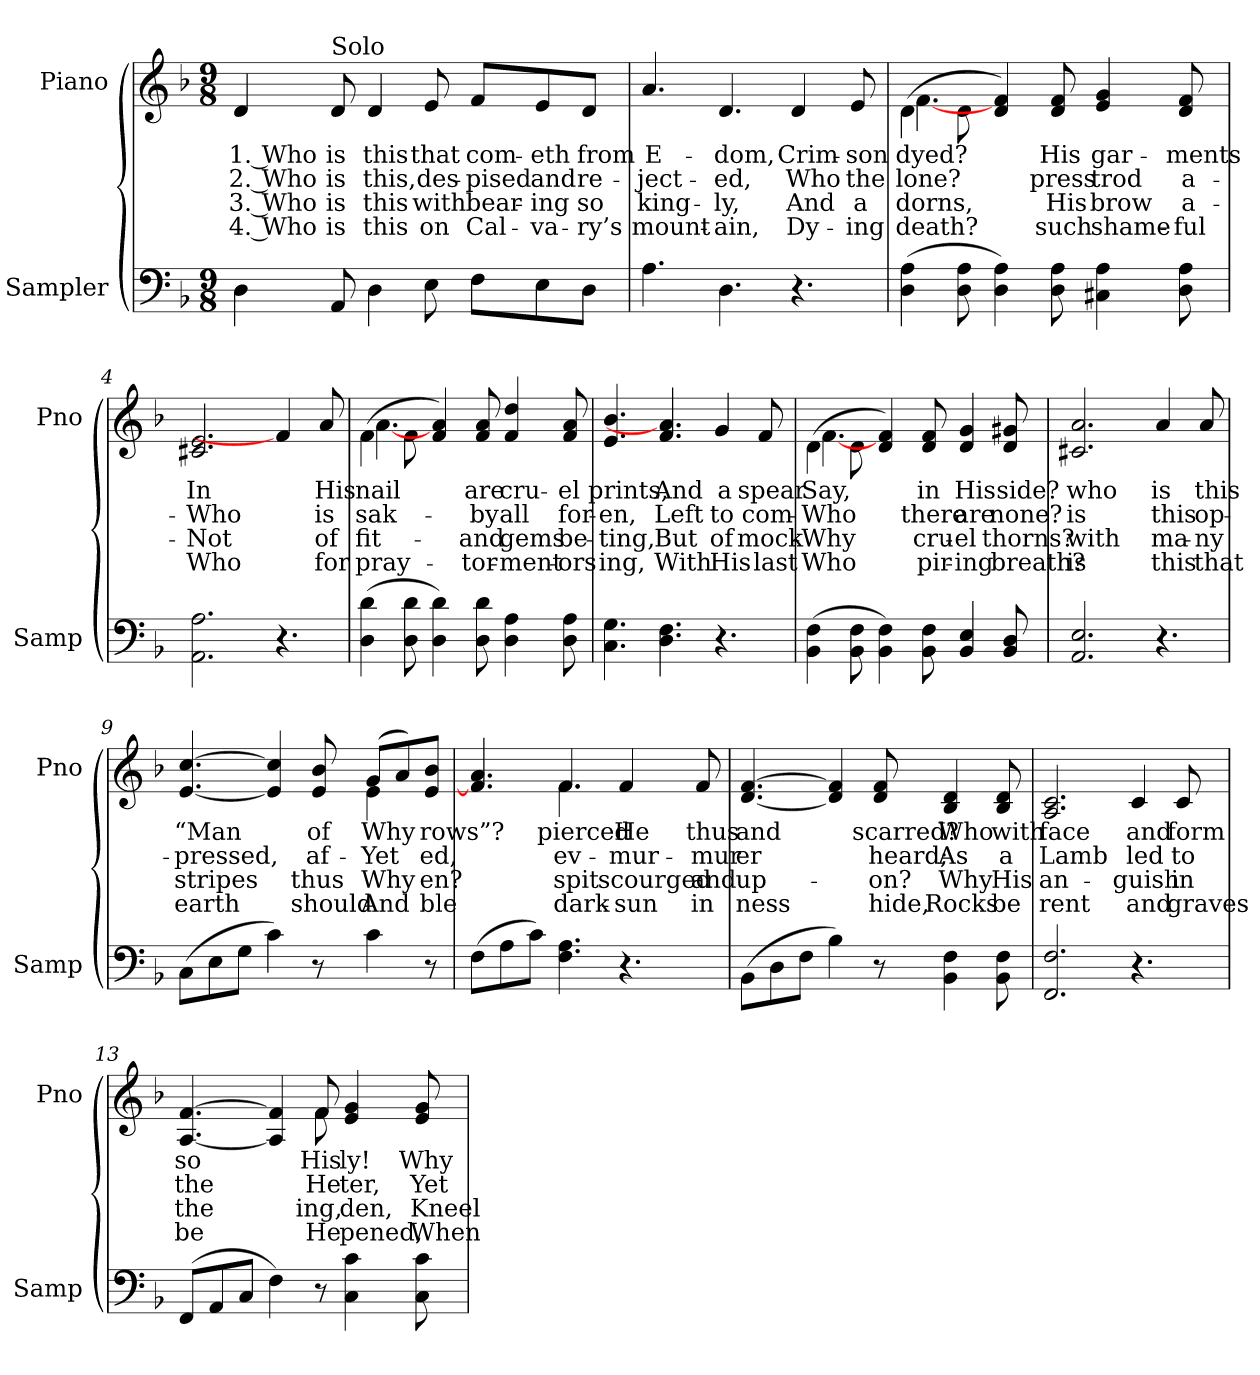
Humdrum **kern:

**kern	**text	**kern	**text	**text	**text	**text
*part2	*part2	*part1	*part1	*part1	*part1	*part1
*staff2	*staff2	*staff1	*staff1	*staff1	*staff1	*staff1
*I"Sampler	*	*I"Piano	*	*	*	*
*I'Samp	*	*I'Pno	*	*	*	*
*clefF4	*	*clefG2	*	*	*	*
*k[b-]	*	*k[b-]	*	*	*	*
*F:	*	*F:	*	*	*	*
*M9/8	*	*M9/8	*	*	*	*
=1	=1	=1	=1	=1	=1	=1
4D	.	4d	1. Who	2. Who	3. Who	4. Who
!	!	!LO:TX:t=Solo	!	!	!	!
8AA	.	8d	is	is	is	is
4D	.	4d	this	this,	this	this
8E	.	8e	that	des-	with	on
8F\L	.	8f/L	com-	-pised	bear-	Cal-
8E\	.	8e/	-eth	and	-ing	-va-
8D\J	.	8d/J	from	re-	so	-ry’s
=2	=2	=2	=2	=2	=2	=2
4.A	.	4.a	E-	-ject-	king-	mount-
4.D	.	4.d	-dom,	-ed,	-ly,	-ain,
4.r	.	4d	Crim-	Who	And	Dy-
.	.	8e	-son	the	a	-ing
=3	=3	=3	=3	=3	=3	=3
*	*	*^	*	*	*	*
(4D 4A	.	(4d\	[4.f	dyed?	-lone?	-dorns,	death?
8D 8A	.	8d\	.	.	.	.	.
4D 4A)	.	4d 4f)	2.ryy	.	.	.	.
8D 8A	.	8d 8f	.	His	-press	His	such
4C#X 4A	.	4e 4g	.	gar-	trod	brow	shame-
8D 8A	.	8d 8f	.	-ments	a-	a-	-ful
*	*	*v	*v	*	*	*	*
=4	=4	=4	=4	=4	=4	=4
2.AA 2.A	.	2.c#X 2.e	In	Who	Not	Who
4.r	.	4f]	.	.	.	.
.	.	8a	His	is	of	for
=5	=5	=5	=5	=5	=5	=5
*	*	*^	*	*	*	*
(4D 4d	.	(4f\	[4.a	nail	-sak-	-fit-	pray-
8D 8d	.	8f\	.	.	.	.	.
4D 4d)	.	4f 4a)	2.ryy	.	.	.	.
8D 8d	.	8f 8a	.	are	by	and	tor-
4D 4A	.	4f 4dd	.	cru-	all	gems	-ment-
8D 8A	.	8f 8a	.	-el	for-	be-	-ors
*	*	*v	*v	*	*	*	*
=6	=6	=6	=6	=6	=6	=6
4.C 4.G	.	4.e 4.b-	prints,	-en,	-ting,	-ing,
4.D 4.F	.	4.f 4.a]	And	Left	But	With
4.r	.	4g	a	to	of	His
.	.	8f	spear	com-	mock-	last
=7	=7	=7	=7	=7	=7	=7
*	*	*^	*	*	*	*
(4BB- 4F	.	(4d\	[4.f	Say,	Who	Why	Who
8BB- 8F	.	8d\	.	.	.	.	.
4BB- 4F)	.	4d 4f)	2.ryy	.	.	.	.
8BB- 8F	.	8d 8f	.	in	there	cru-	-pir-
4BB- 4E	.	4d 4g	.	His	are	-el	-ing
8BB- 8D	.	8d 8g#X	.	side?	none?	thorns?	breath?
*	*	*v	*v	*	*	*	*
=8	=8	=8	=8	=8	=8	=8
2.AA 2.E	.	2.c#X 2.a	who	is	with	is
4.r	.	4a	is	this	ma-	this
.	.	8a	this	op-	-ny	that
=9	=9	=9	=9	=9	=9	=9
*	*	*^	*	*	*	*
(8C\L	.	[4.e [4.cc	2.ryy	“Man	-pressed,	stripes	earth
8E\	.	.	.	.	.	.	.
8G\J	.	.	.	.	.	.	.
4c)	.	4e] 4cc]	.	.	.	.	.
8r	.	8e 8b-	.	of	af-	thus	should
4c	.	(8g/L	4e	Why	Yet	Why	And
.	.	8a/)	.	.	.	.	.
8r	.	8e/ 8b-/J	8ryy	-rows”?	-ed,	-en?	-ble
=10	=10	=10	=10	=10	=10	=10	=10
(8F\L	.	4.f] 4.a	4.ryy	.	.	.	.
8A\	.	.	.	.	.	.	.
8c\J)	.	.	.	.	.	.	.
4.F 4.A	.	4.f/	4.f	pierced	ev-	spit	dark-
4.r	.	4f	4.ryy	He	mur-	scourged	sun
.	.	8f	.	thus	-mur	and	in
*	*	*v	*v	*	*	*	*
=11	=11	=11	=11	=11	=11	=11
(8BB-\L	.	[4.d [4.f	and	-er	up-	-ness
8D\	.	.	.	.	.	.
8F\J	.	.	.	.	.	.
4B-)	.	4d] 4f]	.	.	.	.
8r	.	8d 8f	scarred?	heard;	-on?	hide,
4BB- 4F	.	4B- 4d	Who	As	Why	Rocks
8BB- 8F	.	8B- 8d	with	a	His	be
=12	=12	=12	=12	=12	=12	=12
2.FF 2.F	.	2.A 2.c	face	Lamb	an-	rent
4.r	.	4c	and	led	-guish	and
.	.	8c	form	to	in	graves
=13	=13	=13	=13	=13	=13	=13
*	*	*^	*	*	*	*
(8FF/L	.	[4.A [4.f	8ryy	so	the	the	be
*	*	*v	*v	*	*	*	*
8AA/	.	.	.	.	.	.
8C/J	.	.	.	.	.	.
4F)	.	4A] 4f]	.	.	.	.
*	*	*^	*	*	*	*
8r	.	8f/	8f	His	He	-ing,	He
4C 4c	.	4e 4g	4.ryy	-ly!	-ter,	-den,	-pened,
8C 8c	.	8e 8g	.	Why	Yet	Kneel-	When
*	*	*v	*v	*	*	*	*
=	=	=	=	=	=	=
*-	*-	*-	*-	*-	*-	*-
